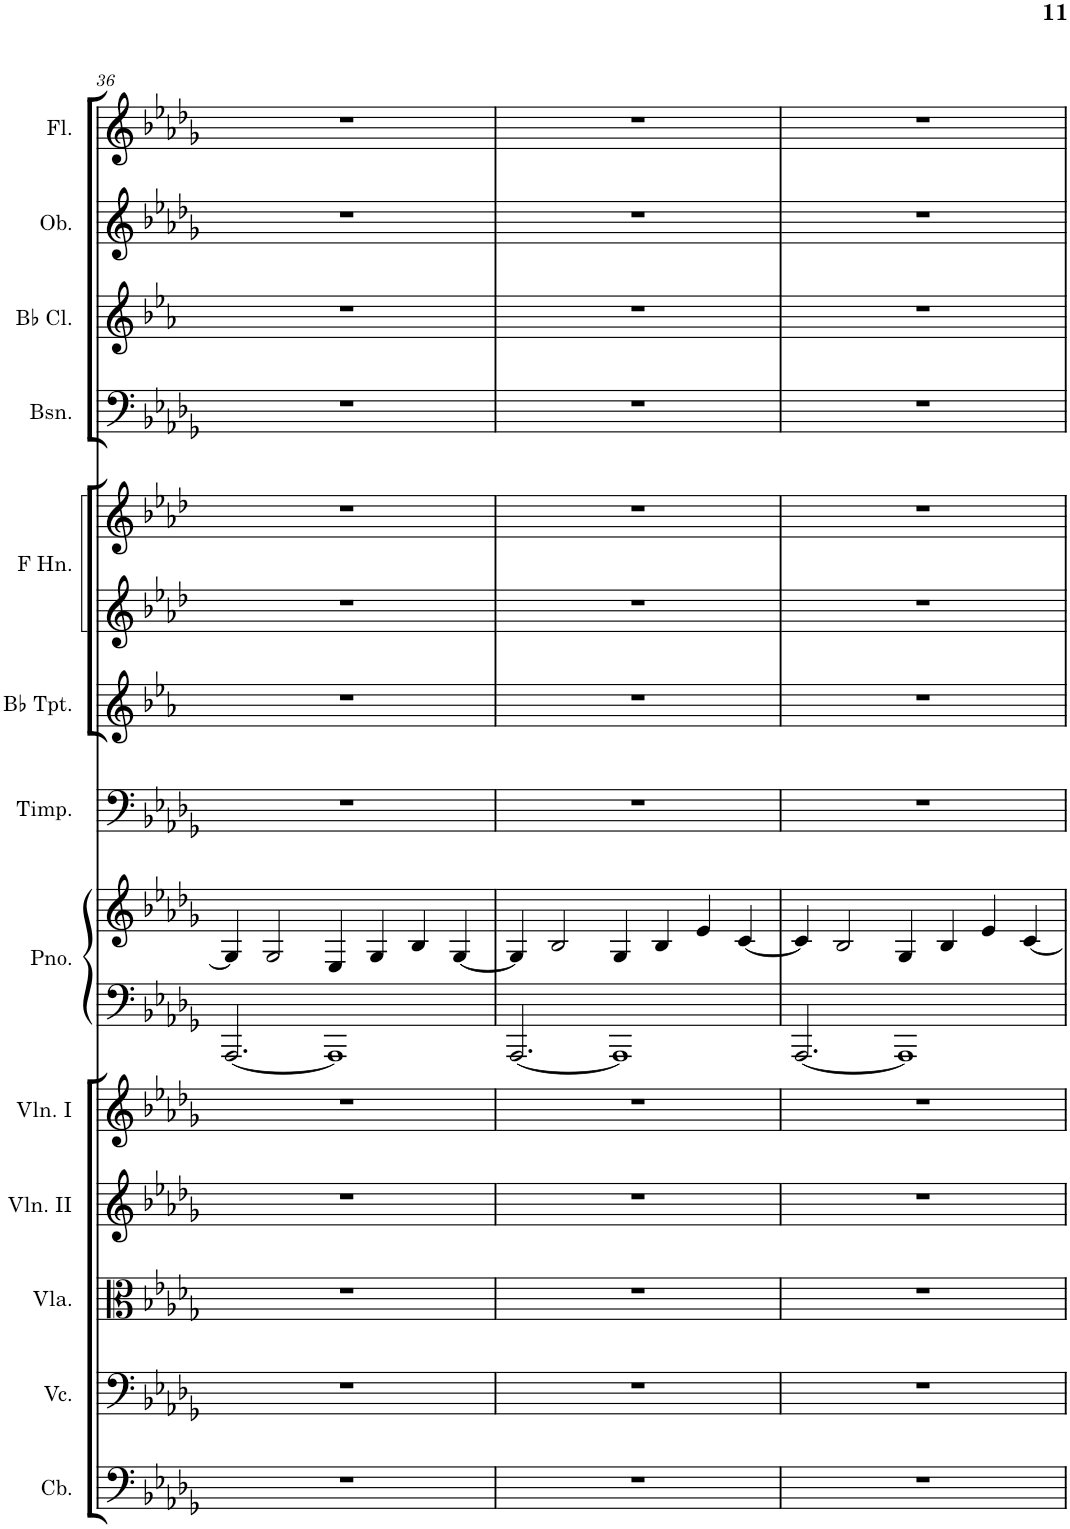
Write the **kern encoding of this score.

**kern	**kern	**kern	**kern	**kern	**kern	**kern	**kern	**kern	**kern	**kern	**kern	**kern	**kern	**kern
*part13	*part12	*part11	*part10	*part9	*part8	*part8	*part7	*part6	*part5	*part5	*part4	*part3	*part2	*part1
*staff15	*staff14	*staff13	*staff12	*staff11	*staff10	*staff9	*staff8	*staff7	*staff6	*staff5	*staff4	*staff3	*staff2	*staff1
*I"Contrabasses	*I"Violoncellos	*I"Violas	*I"Violins II	*I"Violins I	*I"Piano	*	*I"Timpani	*I"Trumpets in Bb	*I"Horns in F	*	*I"Bassoons	*I"Clarinets in Bb	*I"Oboes	*I"Flutes
*I'Cb.	*I'Vc.	*I'Vla.	*I'Vln. II	*I'Vln. I	*I'Pno.	*	*I'Timp.	*	*	*	*I'Bsn.	*	*I'Ob.	*I'Fl.
!!LO:PB:g=z
*clefF4	*clefF4	*clefC3	*clefG2	*clefG2	*clefF4	*clefG2	*clefF4	*clefG2	*clefG2	*clefG2	*clefF4	*clefG2	*clefG2	*clefG2
*Trd7c12	*	*	*	*	*	*	*	*Trd1c2	*Trd4c7	*Trd4c7	*	*Trd1c2	*	*
*k[b-e-a-d-g-]	*k[b-e-a-d-g-]	*k[b-e-a-d-g-]	*k[b-e-a-d-g-]	*k[b-e-a-d-g-]	*k[b-e-a-d-g-]	*k[b-e-a-d-g-]	*k[b-e-a-d-g-]	*k[b-e-a-]	*k[b-e-a-d-]	*k[b-e-a-d-]	*k[b-e-a-d-g-]	*k[b-e-a-]	*k[b-e-a-d-g-]	*k[b-e-a-d-g-]
*M7/4	*M7/4	*M7/4	*M7/4	*M7/4	*M7/4	*M7/4	*M7/4	*M7/4	*M7/4	*M7/4	*M7/4	*M7/4	*M7/4	*M7/4
=36	=36	=36	=36	=36	=36	=36	=36	=36	=36	=36	=36	=36	=36	=36
1..r	1..r	1..r	1..r	1..r	[2.AAA-/	4G-/]	1..r	1..r	1..r	1..r	1..r	1..r	1..r	1..r
.	.	.	.	.	.	2G-/	.	.	.	.	.	.	.	.
.	.	.	.	.	1AAA-]	4E-/	.	.	.	.	.	.	.	.
.	.	.	.	.	.	4G-/	.	.	.	.	.	.	.	.
.	.	.	.	.	.	4B-/	.	.	.	.	.	.	.	.
.	.	.	.	.	.	[4G-/	.	.	.	.	.	.	.	.
=37	=37	=37	=37	=37	=37	=37	=37	=37	=37	=37	=37	=37	=37	=37
1..r	1..r	1..r	1..r	1..r	[2.AAA-/	4G-/]	1..r	1..r	1..r	1..r	1..r	1..r	1..r	1..r
.	.	.	.	.	.	2B-/	.	.	.	.	.	.	.	.
.	.	.	.	.	1AAA-]	4G-/	.	.	.	.	.	.	.	.
.	.	.	.	.	.	4B-/	.	.	.	.	.	.	.	.
.	.	.	.	.	.	4e-/	.	.	.	.	.	.	.	.
.	.	.	.	.	.	[4c/	.	.	.	.	.	.	.	.
=38	=38	=38	=38	=38	=38	=38	=38	=38	=38	=38	=38	=38	=38	=38
1..r	1..r	1..r	1..r	1..r	[2.AAA-/	4c/]	1..r	1..r	1..r	1..r	1..r	1..r	1..r	1..r
.	.	.	.	.	.	2B-/	.	.	.	.	.	.	.	.
.	.	.	.	.	1AAA-]	4G-/	.	.	.	.	.	.	.	.
.	.	.	.	.	.	4B-/	.	.	.	.	.	.	.	.
.	.	.	.	.	.	4e-/	.	.	.	.	.	.	.	.
.	.	.	.	.	.	[4c/	.	.	.	.	.	.	.	.
=	=	=	=	=	=	=	=	=	=	=	=	=	=	=
*-	*-	*-	*-	*-	*-	*-	*-	*-	*-	*-	*-	*-	*-	*-
